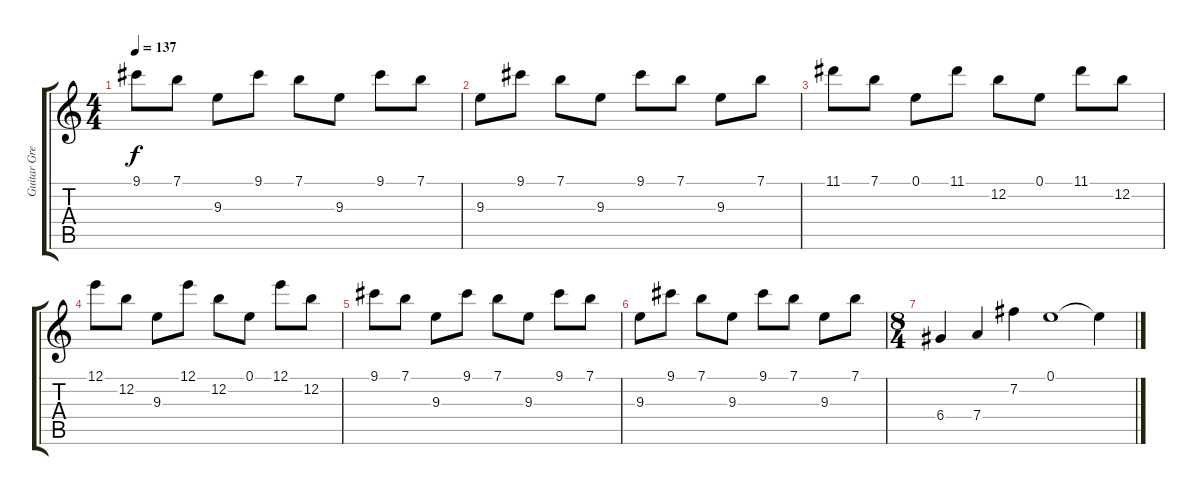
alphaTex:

\track ("Guitar Green" "Guitar Gre") {instrument acousticguitarsteel}
\staff {score tabs}
\tuning (E4 B3 G3 D3 A2 E2) {hide}
\ts (4 4)
\tempo 137
\clef g2
\ks c
9.1.8{dy f} 7.1.8 9.3.8 9.1.8 7.1.8 9.3.8 9.1.8 7.1.8 |
9.3.8 9.1.8 7.1.8 9.3.8 9.1.8 7.1.8 9.3.8 7.1.8 |
11.1.8 7.1.8 0.1.8 11.1.8 12.2.8 0.1.8 11.1.8 12.2.8 |
12.1.8 12.2.8 9.3.8 12.1.8 12.2.8 0.1.8 12.1.8 12.2.8 |
9.1.8 7.1.8 9.3.8 9.1.8 7.1.8 9.3.8 9.1.8 7.1.8 |
9.3.8 9.1.8 7.1.8 9.3.8 9.1.8 7.1.8 9.3.8 7.1.8 |
\ts (8 4)
6.4.4 7.4.4 7.2.4 0.1.1 0.1{t}.4
